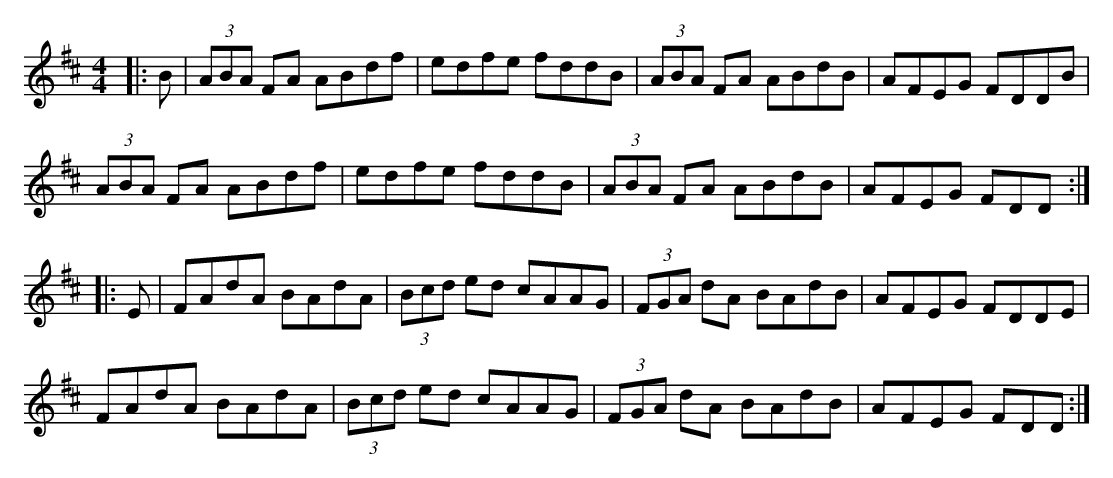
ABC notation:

X:1
M:4/4
K:D
|:B|(3ABA FA ABdf|edfe fddB|(3ABA FA ABdB|AFEG FDDB|
(3ABA FA ABdf|edfe fddB|(3ABA FA ABdB|AFEG FDD:|
|:E|FAdA BAdA|(3Bcd ed cAAG|(3FGA dA BAdB|AFEG FDDE|
FAdA BAdA|(3Bcd ed cAAG|(3FGA dA BAdB|AFEG FDD:|
